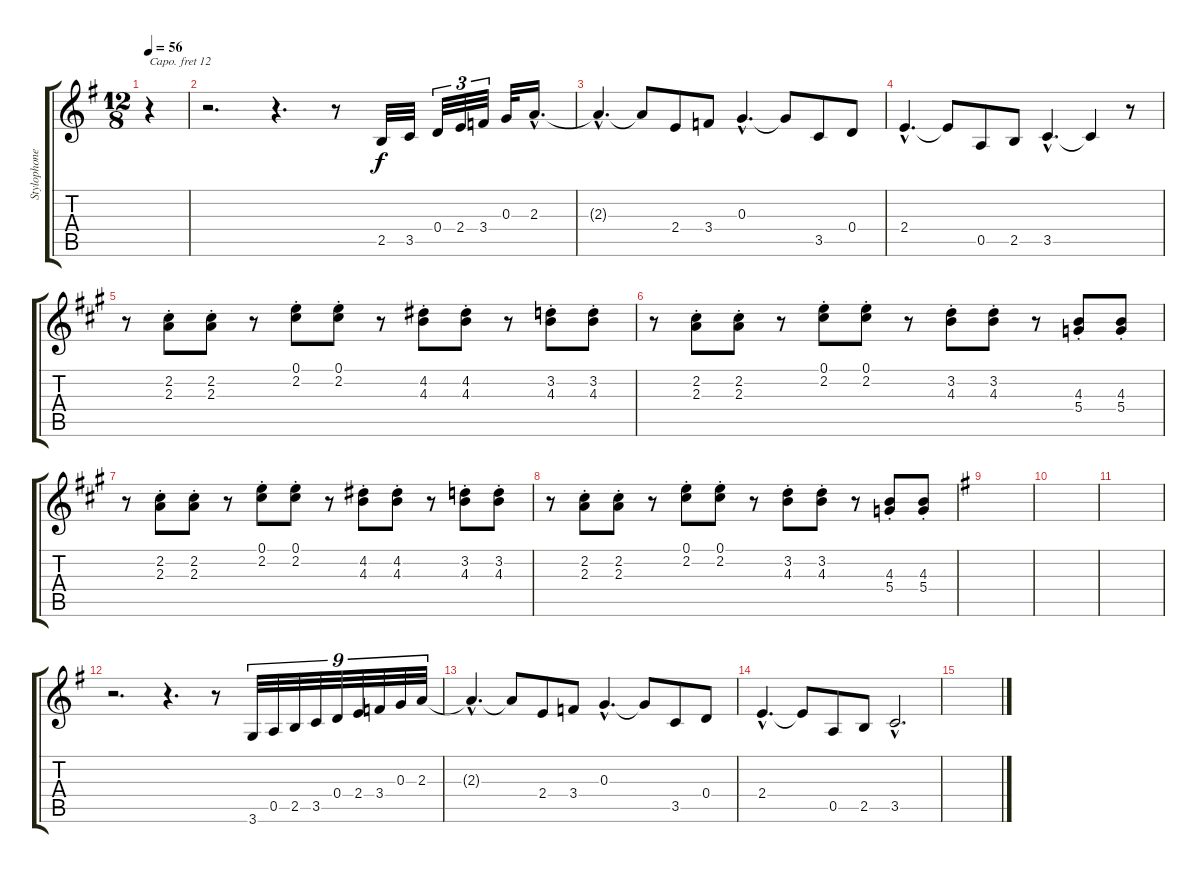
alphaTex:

\track ("Stylophone + Recorder" "Stylophone") {instrument lead2sawtooth}
\staff {score tabs}
\capo 12
\tuning (E4 B3 G3 D3 A2 E2) {hide}
\ts (12 8)
\tempo 56
\clef g2
\ks eminor
r.4{dy f} |
r.2{d} r.4{d} r.8 2.5.32 3.5.32 0.4.32{tu (3 2)} 2.4.32{tu (3 2)} 3.4.32{tu (3 2)} 0.3.32 2.3{hac}.16{d} |
2.3{hac t}.4{d} 2.3{t}.8 2.4.8 3.4.8 0.3{hac}.4{d} 0.3{t}.8 3.5.8 0.4.8 |
2.4{hac}.4{d} 2.4{t}.8 0.5.8 2.5.8 3.5{hac}.4{d} 3.5{t}.4 r.8 |
\ks f#minor
r.8{volume 16 instrument recorder} (2.2{st} 2.3{st}).8 (2.2{st} 2.3{st}).8 r.8 (0.1{st} 2.2{st}).8 (0.1{st} 2.2{st}).8 r.8 (4.2{st} 4.3{st}).8 (4.2{st} 4.3{st}).8 r.8 (3.2{st} 4.3{st}).8 (3.2{st} 4.3{st}).8 |
r.8 (2.2{st} 2.3{st}).8 (2.2{st} 2.3{st}).8 r.8 (0.1{st} 2.2{st}).8 (0.1{st} 2.2{st}).8 r.8 (3.2{st} 4.3{st}).8 (3.2{st} 4.3{st}).8 r.8 (4.3{st} 5.4{st}).8 (4.3{st} 5.4{st}).8 |
r.8 (2.2{st} 2.3{st}).8 (2.2{st} 2.3{st}).8 r.8 (0.1{st} 2.2{st}).8 (0.1{st} 2.2{st}).8 r.8 (4.2{st} 4.3{st}).8 (4.2{st} 4.3{st}).8 r.8 (3.2{st} 4.3{st}).8 (3.2{st} 4.3{st}).8 |
r.8 (2.2{st} 2.3{st}).8 (2.2{st} 2.3{st}).8 r.8 (0.1{st} 2.2{st}).8 (0.1{st} 2.2{st}).8 r.8 (3.2{st} 4.3{st}).8 (3.2{st} 4.3{st}).8 r.8 (4.3{st} 5.4{st}).8 (4.3{st} 5.4{st}).8 |
\ks g
|
|
|
r.2{d instrument lead2sawtooth} r.4{d} r.8 3.6.32{tu (9 8)} 0.5.32{tu (9 8)} 2.5.32{tu (9 8)} 3.5.32{tu (9 8)} 0.4.32{tu (9 8)} 2.4.32{tu (9 8)} 3.4.32{tu (9 8)} 0.3.32{tu (9 8)} 2.3.32{tu (9 8)} |
2.3{hac t}.4{d} 2.3{t}.8 2.4.8 3.4.8 0.3{hac}.4{d} 0.3{t}.8 3.5.8 0.4.8 |
2.4{hac}.4{d} 2.4{t}.8 0.5.8 2.5.8 3.5{hac}.2{d} |
\ks eminor
